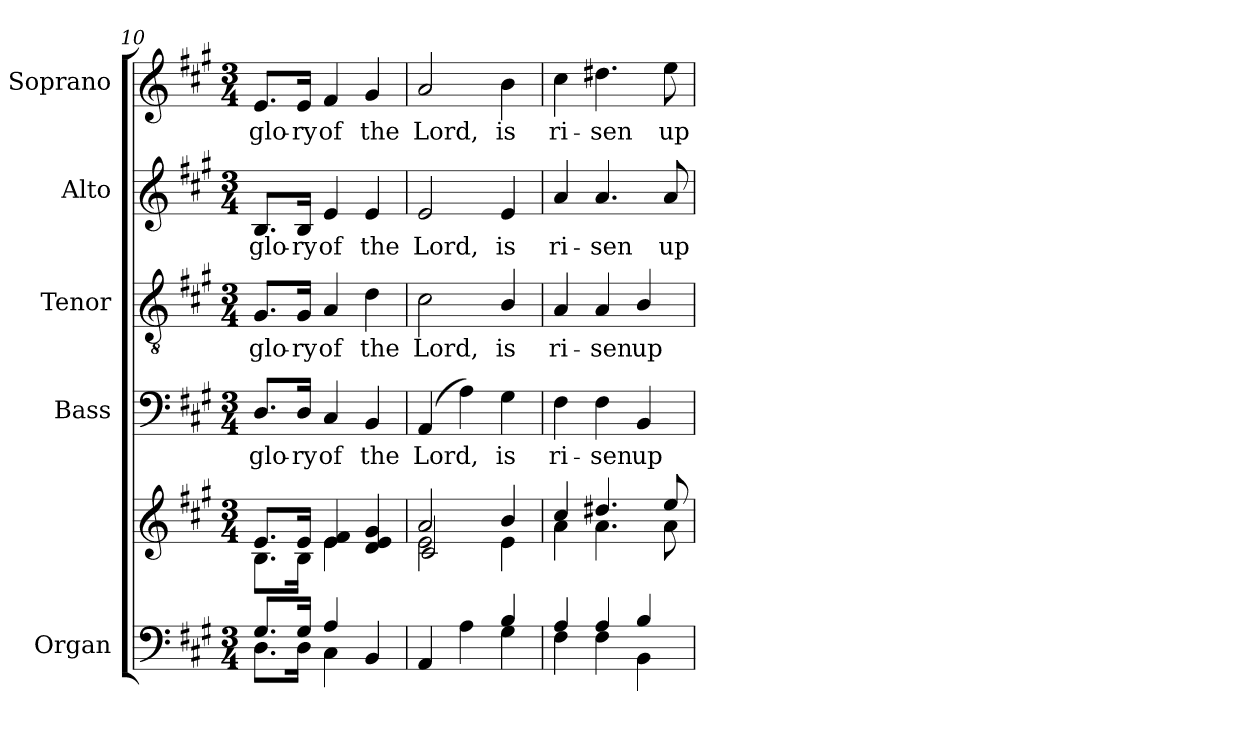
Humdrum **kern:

**kern	**kern	**kern	**text	**kern	**text	**kern	**text	**kern	**text
*part5	*part5	*part4	*part4	*part3	*part3	*part2	*part2	*part1	*part1
*staff6	*staff5	*staff4	*staff4	*staff3	*staff3	*staff2	*staff2	*staff1	*staff1
*I"Organ	*	*I"Bass	*	*I"Tenor	*	*I"Alto	*	*I"Soprano	*
*	*	*I'B	*	*I'T	*	*I'A	*	*I'S	*
*clefF4	*clefG2	*clefF4	*	*clefGv2	*	*clefG2	*	*clefG2	*
*k[f#c#g#]	*k[f#c#g#]	*k[f#c#g#]	*	*k[f#c#g#]	*	*k[f#c#g#]	*	*k[f#c#g#]	*
*A:	*A:	*A:	*	*A:	*	*A:	*	*A:	*
*M3/4	*M3/4	*M3/4	*	*M3/4	*	*M3/4	*	*M3/4	*
=10	=10	=10	=10	=10	=10	=10	=10	=10	=10
*^	*^	*	*	*	*	*	*	*	*
!	!	!	!	!	!LO:LY:b	!	!LO:LY:b	!	!LO:LY:b	!	!LO:LY:b
8.G#L	8.DL	8.eL	8.BL	8.D/L	glo-	8.G#/L	glo-	8.B/L	glo-	8.e/L	glo-
!	!	!	!	!	!LO:LY:b	!	!LO:LY:b	!	!LO:LY:b	!	!LO:LY:b
16G#J	16DJ	16eJ	16BJ	16D/Jk	-ry	16G#/Jk	-ry	16B/Jk	-ry	16e/Jk	-ry
!	!	!	!	!	!LO:LY:b	!	!LO:LY:b	!	!LO:LY:b	!	!LO:LY:b
4A	4C#\	4e 4f#	4e	4C#	of	4A	of	4e	of	4f#	of
!	!	!	!	!	!LO:LY:b	!	!LO:LY:b	!	!LO:LY:b	!	!LO:LY:b
4ryy	4BB	4d 4e 4g#	4ryy	4BB	the	4d	the	4e	the	4g#	the
=11	=11	=11	=11	=11	=11	=11	=11	=11	=11	=11	=11
*	*	*	*^	*	*	*	*	*	*	*	*
!	!	!	!	!	!	!LO:LY:b	!	!LO:LY:b	!	!LO:LY:b	!	!LO:LY:b
2ryy	4AA	2a	2e	2c#/	(4AA	Lord,	2c#	Lord,	2e	Lord,	2a	Lord,
.	4A	.	.	.	4A)	.	.	.	.	.	.	.
!	!	!	!	!	!	!LO:LY:b	!	!LO:LY:b	!	!LO:LY:b	!	!LO:LY:b
4B	4G#	4b/	4e	4ryy	4G#	is	4B/	is	4e	is	4b	is
=12	=12	=12	=12	=12	=12	=12	=12	=12	=12	=12	=12	=12
!	!	!	!	!	!	!LO:LY:b	!	!LO:LY:b	!	!LO:LY:b	!	!LO:LY:b
*	*	*	*v	*v	*	*	*	*	*	*	*	*
4A	4F#	4cc#	4a\	4F#	ri-	4A	ri-	4a	ri-	4cc#	ri-
!	!	!	!	!	!LO:LY:b	!	!LO:LY:b	!	!LO:LY:b	!	!LO:LY:b
4A	4F#	4.dd#X	4.a\	4F#	-sen	4A	-sen	4.a	-sen	4.dd#X	-sen
!	!	!	!	!	!LO:LY:b	!	!LO:LY:b	!	!	!	!
4B	4BB\	.	.	4BB	up-	4B/	up-	.	.	.	.
!	!	!	!	!	!	!	!	!	!LO:LY:b	!	!LO:LY:b
.	.	8ee	8a\	.	.	.	.	8a	up-	8ee	up-
*v	*v	*	*	*	*	*	*	*	*	*	*
*	*v	*v	*	*	*	*	*	*	*	*
=	=	=	=	=	=	=	=	=	=
*-	*-	*-	*-	*-	*-	*-	*-	*-	*-
